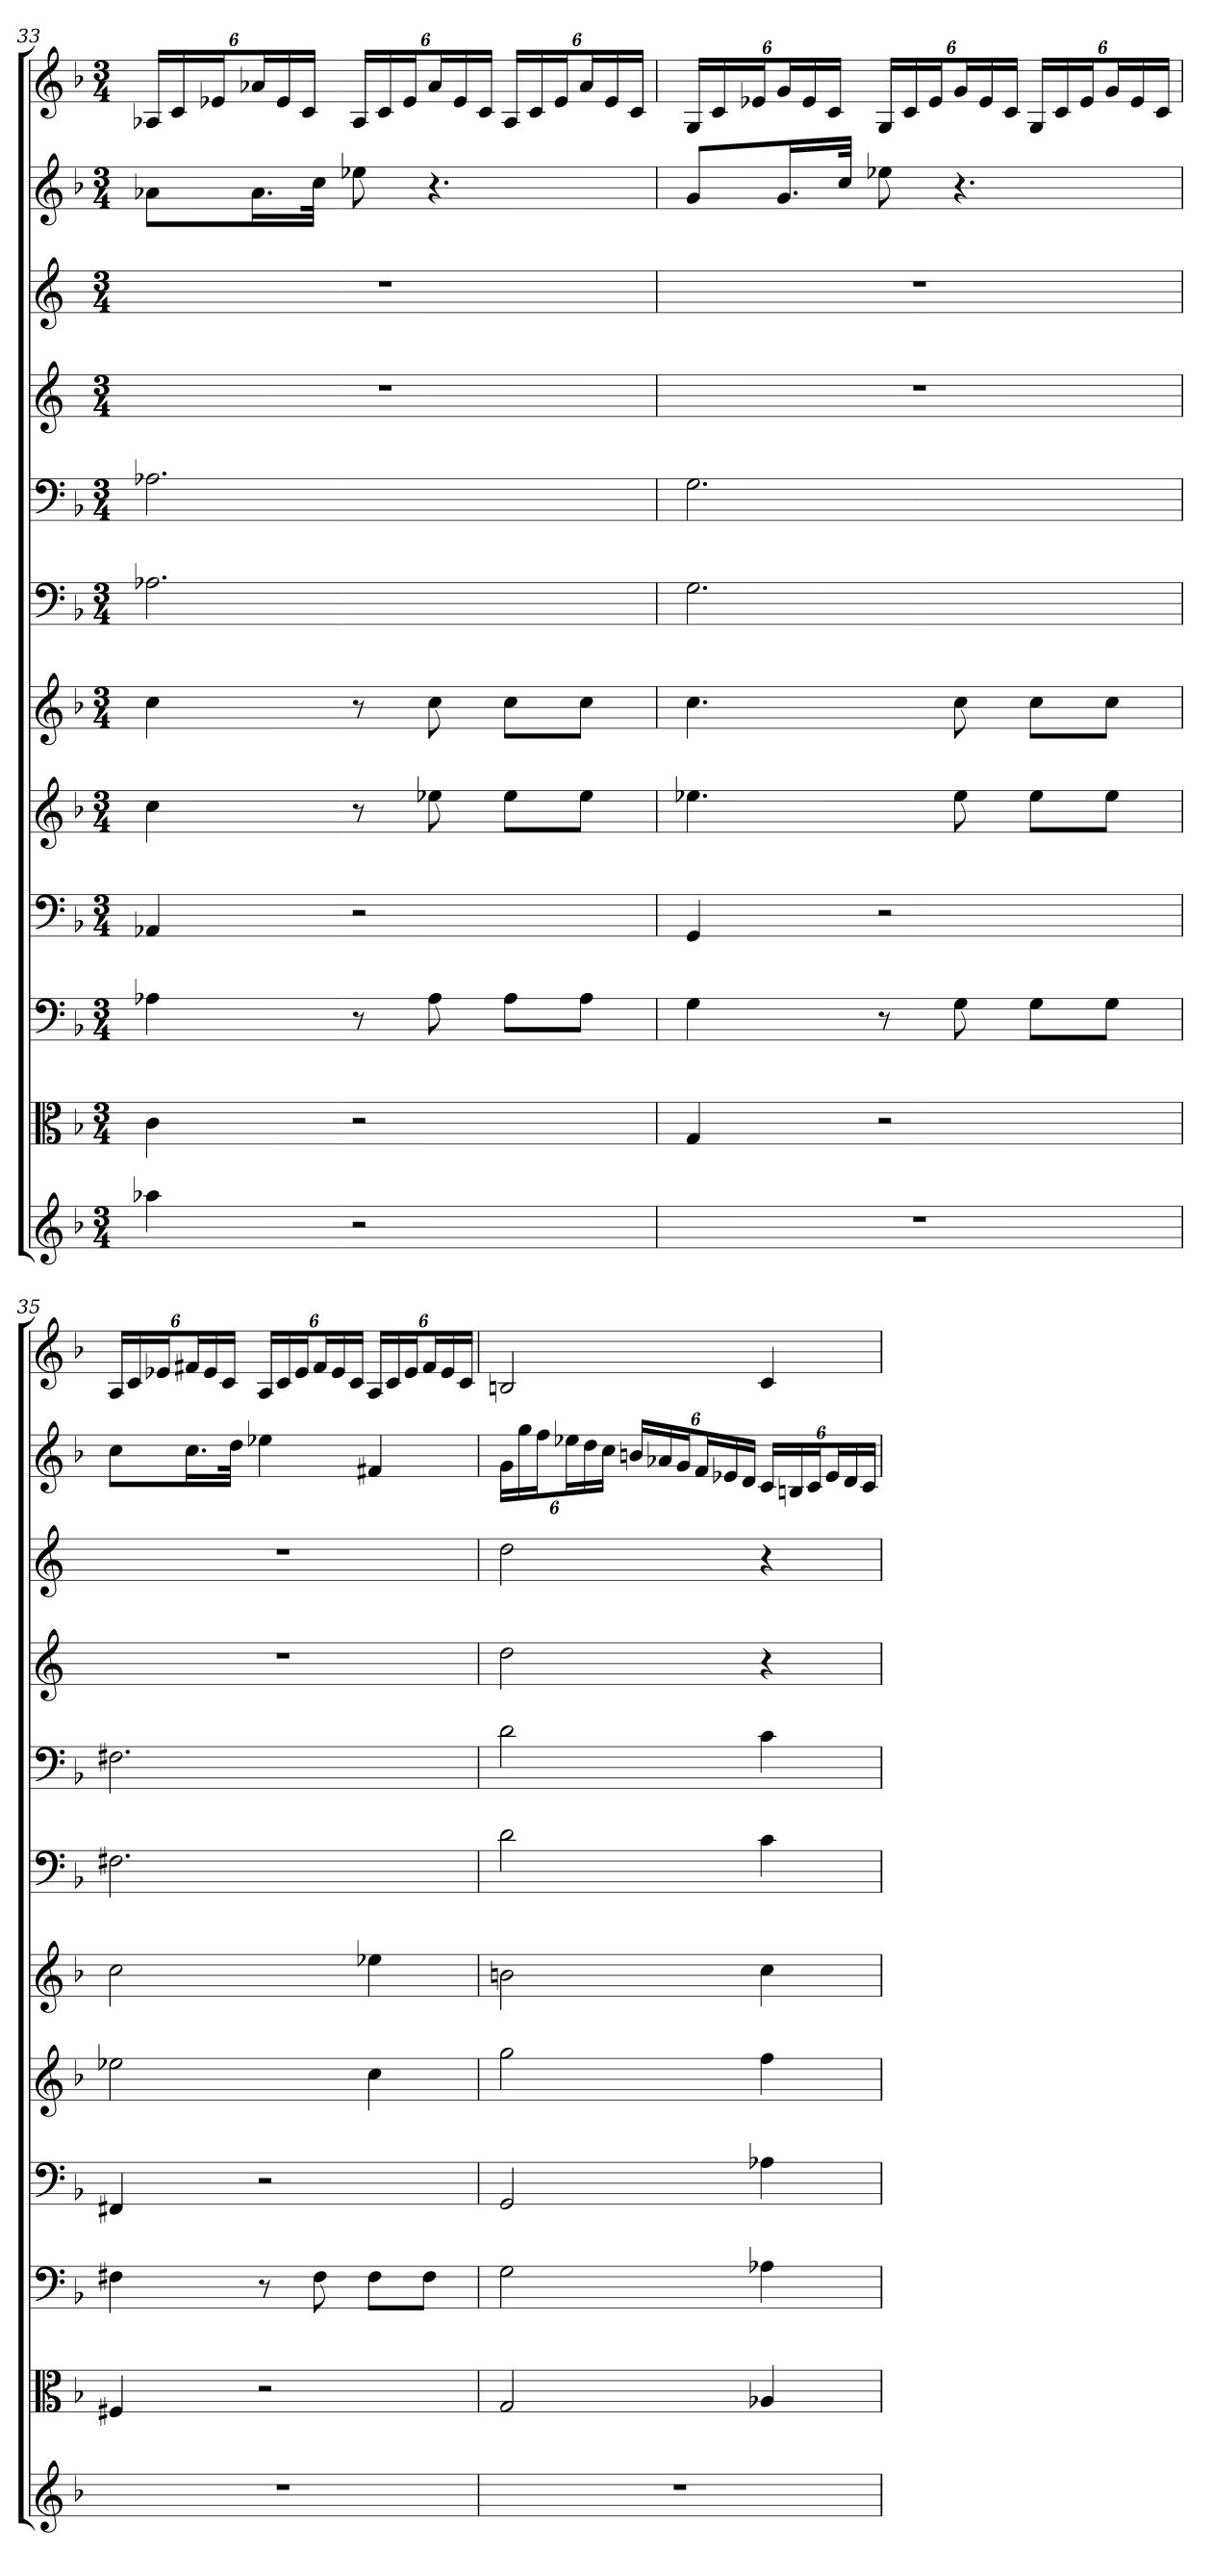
**kern	**kern	**kern	**kern	**kern	**kern	**kern	**kern	**kern	**kern	**kern	**kern
*part12	*part11	*part10	*part9	*part8	*part7	*part6	*part5	*part4	*part3	*part2	*part1
*staff12	*staff11	*staff10	*staff9	*staff8	*staff7	*staff6	*staff5	*staff4	*staff3	*staff2	*staff1
*	*clefC3	*clefF4	*clefF4	*	*	*clefF4	*clefF4	*	*	*	*
*k[b-]	*k[b-]	*k[b-]	*k[b-]	*k[b-]	*k[b-]	*k[b-]	*k[b-]	*k[]	*k[]	*k[b-]	*k[b-]
*F:	*F:	*F:	*F:	*F:	*F:	*F:	*F:	*	*	*F:	*F:
*M3/4	*M3/4	*M3/4	*M3/4	*M3/4	*M3/4	*M3/4	*M3/4	*M3/4	*M3/4	*M3/4	*M3/4
=33	=33	=33	=33	=33	=33	=33	=33	=33	=33	=33	=33
4aa-X	4c	4A-X	4AA-X	4cc	4cc	2.A-X	2.A-X	2.r	2.r	8a-XL	24A-XLL
.	.	.	.	.	.	.	.	.	.	.	24c
.	.	.	.	.	.	.	.	.	.	.	24e-XJ
.	.	.	.	.	.	.	.	.	.	16.a-L	24a-XL
.	.	.	.	.	.	.	.	.	.	.	24e-
.	.	.	.	.	.	.	.	.	.	.	24cJJ
.	.	.	.	.	.	.	.	.	.	32ccJJk	.
2r	2r	8r	2r	8r	8r	.	.	.	.	8ee-X	24A-LL
.	.	.	.	.	.	.	.	.	.	.	24c
.	.	.	.	.	.	.	.	.	.	.	24e-J
.	.	8A-	.	8ee-X	8cc	.	.	.	.	4.r	24a-L
.	.	.	.	.	.	.	.	.	.	.	24e-
.	.	.	.	.	.	.	.	.	.	.	24cJJ
.	.	8A-\L	.	8ee-L	8ccL	.	.	.	.	.	24A-LL
.	.	.	.	.	.	.	.	.	.	.	24c
.	.	.	.	.	.	.	.	.	.	.	24e-J
.	.	8A-\J	.	8ee-J	8ccJ	.	.	.	.	.	24a-L
.	.	.	.	.	.	.	.	.	.	.	24e-
.	.	.	.	.	.	.	.	.	.	.	24cJJ
=34	=34	=34	=34	=34	=34	=34	=34	=34	=34	=34	=34
2.r	4G	4G	4GG	4.ee-X	4.cc	2.G	2.G	2.r	2.r	8gL	24GLL
.	.	.	.	.	.	.	.	.	.	.	24c
.	.	.	.	.	.	.	.	.	.	.	24e-XJ
.	.	.	.	.	.	.	.	.	.	16.gL	24gL
.	.	.	.	.	.	.	.	.	.	.	24e-
.	.	.	.	.	.	.	.	.	.	.	24cJJ
.	.	.	.	.	.	.	.	.	.	32ccJJk	.
.	2r	8r	2r	.	.	.	.	.	.	8ee-X	24GLL
.	.	.	.	.	.	.	.	.	.	.	24c
.	.	.	.	.	.	.	.	.	.	.	24e-J
.	.	8G	.	8ee-	8cc	.	.	.	.	4.r	24gL
.	.	.	.	.	.	.	.	.	.	.	24e-
.	.	.	.	.	.	.	.	.	.	.	24cJJ
.	.	8G\L	.	8ee-L	8ccL	.	.	.	.	.	24GLL
.	.	.	.	.	.	.	.	.	.	.	24c
.	.	.	.	.	.	.	.	.	.	.	24e-J
.	.	8G\J	.	8ee-J	8ccJ	.	.	.	.	.	24gL
.	.	.	.	.	.	.	.	.	.	.	24e-
.	.	.	.	.	.	.	.	.	.	.	24cJJ
=35	=35	=35	=35	=35	=35	=35	=35	=35	=35	=35	=35
2.r	4F#X	4F#X	4FF#X	2ee-X	2cc	2.F#X	2.F#X	2.r	2.r	8ccL	24ALL
.	.	.	.	.	.	.	.	.	.	.	24c
.	.	.	.	.	.	.	.	.	.	.	24e-XJ
.	.	.	.	.	.	.	.	.	.	16.ccL	24f#XL
.	.	.	.	.	.	.	.	.	.	.	24e-
.	.	.	.	.	.	.	.	.	.	.	24cJJ
.	.	.	.	.	.	.	.	.	.	32ddJJk	.
.	2r	8r	2r	.	.	.	.	.	.	4ee-X	24ALL
.	.	.	.	.	.	.	.	.	.	.	24c
.	.	.	.	.	.	.	.	.	.	.	24e-J
.	.	8F#	.	.	.	.	.	.	.	.	24f#L
.	.	.	.	.	.	.	.	.	.	.	24e-
.	.	.	.	.	.	.	.	.	.	.	24cJJ
.	.	8F#\L	.	4cc	4ee-X	.	.	.	.	4f#X	24ALL
.	.	.	.	.	.	.	.	.	.	.	24c
.	.	.	.	.	.	.	.	.	.	.	24e-J
.	.	8F#\J	.	.	.	.	.	.	.	.	24f#L
.	.	.	.	.	.	.	.	.	.	.	24e-
.	.	.	.	.	.	.	.	.	.	.	24cJJ
=36	=36	=36	=36	=36	=36	=36	=36	=36	=36	=36	=36
2.r	2G	2G	2GG	2gg	2bn	2d	2d	2dd	2dd	24gLL	2Bn
.	.	.	.	.	.	.	.	.	.	24gg	.
.	.	.	.	.	.	.	.	.	.	24ffJ	.
.	.	.	.	.	.	.	.	.	.	24ee-XL	.
.	.	.	.	.	.	.	.	.	.	24dd	.
.	.	.	.	.	.	.	.	.	.	24ccJJ	.
.	.	.	.	.	.	.	.	.	.	24bnLL	.
.	.	.	.	.	.	.	.	.	.	24a-X	.
.	.	.	.	.	.	.	.	.	.	24gJ	.
.	.	.	.	.	.	.	.	.	.	24fL	.
.	.	.	.	.	.	.	.	.	.	24e-X	.
.	.	.	.	.	.	.	.	.	.	24dJJ	.
.	4A-X	4A-X	4A-X	4ff	4cc	4c	4c	4r	4r	24cLL	4c
.	.	.	.	.	.	.	.	.	.	24Bn	.
.	.	.	.	.	.	.	.	.	.	24cJ	.
.	.	.	.	.	.	.	.	.	.	24e-L	.
.	.	.	.	.	.	.	.	.	.	24d	.
.	.	.	.	.	.	.	.	.	.	24cJJ	.
=	=	=	=	=	=	=	=	=	=	=	=
*-	*-	*-	*-	*-	*-	*-	*-	*-	*-	*-	*-
